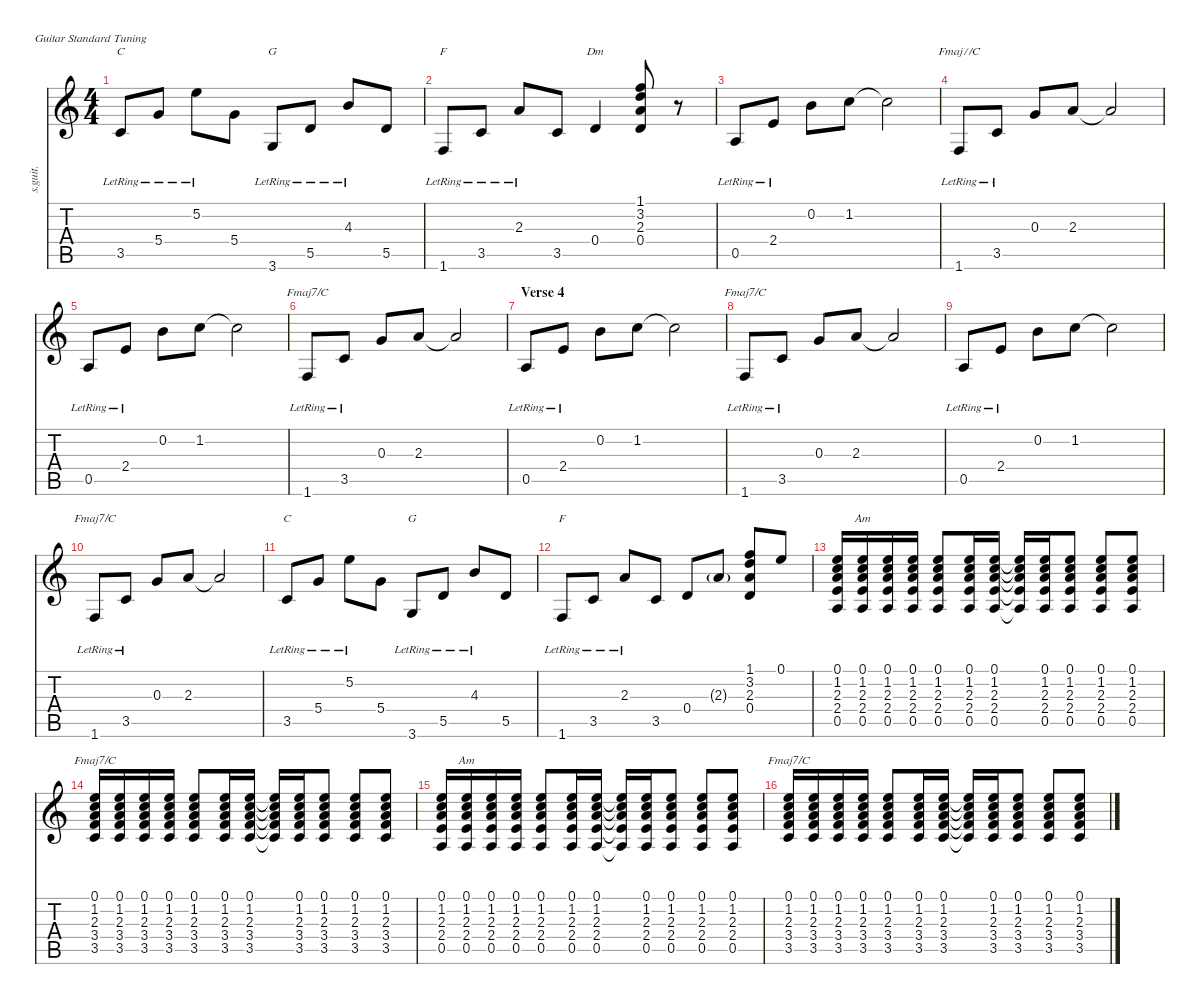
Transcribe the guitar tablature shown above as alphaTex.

\defaultSystemsLayout 4
\hideDynamics
\bracketExtendMode nobrackets
\track ("Main Guitar + Solo" "s.guit.") {instrument electricguitarclean}
\staff {score tabs}
\tuning (E4 B3 G3 D3 A2 E2)
\chord ("Fmaj7/C" 3 1 2 2 0 x) {showdiagram false}
\chord ("C" 3 1 2 2 0 x) {showdiagram false}
\chord ("G" 3 1 2 2 0 x) {showdiagram false}
\chord ("F" 3 1 2 2 0 x) {showdiagram false}
\chord ("Dm" 3 1 2 2 0 x) {showdiagram false}
\chord ("Am" 3 1 2 2 0 x) {showdiagram false}
\ts (4 4)
\tempo (96 hide)
\clef g2
\ks c
3.5{lr}.8{ch "C" lyrics (0 "") lyrics (1 "") lyrics (2 "") lyrics (3 "") lyrics (4 "") dy f} 5.4{lr}.8{lyrics (0 "") lyrics (1 "") lyrics (2 "") lyrics (3 "") lyrics (4 "")} 5.2{lr}.8{lyrics (0 "") lyrics (1 "") lyrics (2 "") lyrics (3 "") lyrics (4 "")} 5.4.8{lyrics (0 "") lyrics (1 "") lyrics (2 "") lyrics (3 "") lyrics (4 "")} 3.6{lr}.8{ch "G" lyrics (0 "") lyrics (1 "") lyrics (2 "") lyrics (3 "") lyrics (4 "")} 5.5{lr}.8{lyrics (0 "") lyrics (1 "") lyrics (2 "") lyrics (3 "") lyrics (4 "")} 4.3{lr}.8{lyrics (0 "") lyrics (1 "") lyrics (2 "") lyrics (3 "") lyrics (4 "")} 5.5.8{lyrics (0 "") lyrics (1 "") lyrics (2 "") lyrics (3 "") lyrics (4 "")} |
1.6{lr}.8{ch "F" lyrics (0 "") lyrics (1 "") lyrics (2 "") lyrics (3 "") lyrics (4 "")} 3.5{lr}.8{lyrics (0 "") lyrics (1 "") lyrics (2 "") lyrics (3 "") lyrics (4 "")} 2.3{lr}.8{lyrics (0 "") lyrics (1 "") lyrics (2 "") lyrics (3 "") lyrics (4 "")} 3.5.8{lyrics (0 "") lyrics (1 "") lyrics (2 "") lyrics (3 "") lyrics (4 "")} 0.4.4{ch "Dm" lyrics (0 "") lyrics (1 "") lyrics (2 "") lyrics (3 "") lyrics (4 "")} (1.1 3.2 2.3 0.4).8{lyrics (0 "") lyrics (1 "") lyrics (2 "") lyrics (3 "") lyrics (4 "")} r.8 |
0.5{lr}.8{lyrics (0 "") lyrics (1 "") lyrics (2 "") lyrics (3 "") lyrics (4 "")} 2.4{lr}.8{lyrics (0 "") lyrics (1 "") lyrics (2 "") lyrics (3 "") lyrics (4 "")} 0.2.8{lyrics (0 "") lyrics (1 "") lyrics (2 "") lyrics (3 "") lyrics (4 "")} 1.2.8{lyrics (0 "") lyrics (1 "") lyrics (2 "") lyrics (3 "") lyrics (4 "")} 1.2{t}.2{lyrics (0 "") lyrics (1 "") lyrics (2 "") lyrics (3 "") lyrics (4 "")} |
1.6{lr}.8{ch "Fmaj7/C" lyrics (0 "") lyrics (1 "") lyrics (2 "") lyrics (3 "") lyrics (4 "")} 3.5{lr}.8{lyrics (0 "") lyrics (1 "") lyrics (2 "") lyrics (3 "") lyrics (4 "")} 0.3.8{lyrics (0 "") lyrics (1 "") lyrics (2 "") lyrics (3 "") lyrics (4 "")} 2.3.8{lyrics (0 "") lyrics (1 "") lyrics (2 "") lyrics (3 "") lyrics (4 "")} 2.3{t}.2{lyrics (0 "") lyrics (1 "") lyrics (2 "") lyrics (3 "") lyrics (4 "")} |
0.5{lr}.8{lyrics (0 "") lyrics (1 "") lyrics (2 "") lyrics (3 "") lyrics (4 "")} 2.4{lr}.8{lyrics (0 "") lyrics (1 "") lyrics (2 "") lyrics (3 "") lyrics (4 "")} 0.2.8{lyrics (0 "") lyrics (1 "") lyrics (2 "") lyrics (3 "") lyrics (4 "")} 1.2.8{lyrics (0 "") lyrics (1 "") lyrics (2 "") lyrics (3 "") lyrics (4 "")} 1.2{t}.2{lyrics (0 "") lyrics (1 "") lyrics (2 "") lyrics (3 "") lyrics (4 "")} |
1.6{lr}.8{ch "Fmaj7/C" lyrics (0 "") lyrics (1 "") lyrics (2 "") lyrics (3 "") lyrics (4 "")} 3.5{lr}.8{lyrics (0 "") lyrics (1 "") lyrics (2 "") lyrics (3 "") lyrics (4 "")} 0.3.8{lyrics (0 "") lyrics (1 "") lyrics (2 "") lyrics (3 "") lyrics (4 "")} 2.3.8{lyrics (0 "") lyrics (1 "") lyrics (2 "") lyrics (3 "") lyrics (4 "")} 2.3{t}.2{lyrics (0 "") lyrics (1 "") lyrics (2 "") lyrics (3 "") lyrics (4 "")} |
\section ("" "Verse 4")
0.5{lr}.8{lyrics (0 "") lyrics (1 "") lyrics (2 "") lyrics (3 "") lyrics (4 "")} 2.4{lr}.8{lyrics (0 "") lyrics (1 "") lyrics (2 "") lyrics (3 "") lyrics (4 "")} 0.2.8{lyrics (0 "") lyrics (1 "") lyrics (2 "") lyrics (3 "") lyrics (4 "")} 1.2.8{lyrics (0 "") lyrics (1 "") lyrics (2 "") lyrics (3 "") lyrics (4 "")} 1.2{t}.2{lyrics (0 "") lyrics (1 "") lyrics (2 "") lyrics (3 "") lyrics (4 "")} |
1.6{lr}.8{ch "Fmaj7/C" lyrics (0 "") lyrics (1 "") lyrics (2 "") lyrics (3 "") lyrics (4 "")} 3.5{lr}.8{lyrics (0 "") lyrics (1 "") lyrics (2 "") lyrics (3 "") lyrics (4 "")} 0.3.8{lyrics (0 "") lyrics (1 "") lyrics (2 "") lyrics (3 "") lyrics (4 "")} 2.3.8{lyrics (0 "") lyrics (1 "") lyrics (2 "") lyrics (3 "") lyrics (4 "")} 2.3{t}.2{lyrics (0 "") lyrics (1 "") lyrics (2 "") lyrics (3 "") lyrics (4 "")} |
0.5{lr}.8{lyrics (0 "") lyrics (1 "") lyrics (2 "") lyrics (3 "") lyrics (4 "")} 2.4{lr}.8{lyrics (0 "") lyrics (1 "") lyrics (2 "") lyrics (3 "") lyrics (4 "")} 0.2.8{lyrics (0 "") lyrics (1 "") lyrics (2 "") lyrics (3 "") lyrics (4 "")} 1.2.8{lyrics (0 "") lyrics (1 "") lyrics (2 "") lyrics (3 "") lyrics (4 "")} 1.2{t}.2{lyrics (0 "") lyrics (1 "") lyrics (2 "") lyrics (3 "") lyrics (4 "")} |
1.6{lr}.8{ch "Fmaj7/C" lyrics (0 "") lyrics (1 "") lyrics (2 "") lyrics (3 "") lyrics (4 "")} 3.5{lr}.8{lyrics (0 "") lyrics (1 "") lyrics (2 "") lyrics (3 "") lyrics (4 "")} 0.3.8{lyrics (0 "") lyrics (1 "") lyrics (2 "") lyrics (3 "") lyrics (4 "")} 2.3.8{lyrics (0 "") lyrics (1 "") lyrics (2 "") lyrics (3 "") lyrics (4 "")} 2.3{t}.2{lyrics (0 "") lyrics (1 "") lyrics (2 "") lyrics (3 "") lyrics (4 "")} |
3.5{lr}.8{ch "C" lyrics (0 "") lyrics (1 "") lyrics (2 "") lyrics (3 "") lyrics (4 "")} 5.4{lr}.8{lyrics (0 "") lyrics (1 "") lyrics (2 "") lyrics (3 "") lyrics (4 "")} 5.2{lr}.8{lyrics (0 "") lyrics (1 "") lyrics (2 "") lyrics (3 "") lyrics (4 "")} 5.4.8{lyrics (0 "") lyrics (1 "") lyrics (2 "") lyrics (3 "") lyrics (4 "")} 3.6{lr}.8{ch "G" lyrics (0 "") lyrics (1 "") lyrics (2 "") lyrics (3 "") lyrics (4 "")} 5.5{lr}.8{lyrics (0 "") lyrics (1 "") lyrics (2 "") lyrics (3 "") lyrics (4 "")} 4.3{lr}.8{lyrics (0 "") lyrics (1 "") lyrics (2 "") lyrics (3 "") lyrics (4 "")} 5.5.8{lyrics (0 "") lyrics (1 "") lyrics (2 "") lyrics (3 "") lyrics (4 "")} |
1.6{lr}.8{ch "F" lyrics (0 "") lyrics (1 "") lyrics (2 "") lyrics (3 "") lyrics (4 "")} 3.5{lr}.8{lyrics (0 "") lyrics (1 "") lyrics (2 "") lyrics (3 "") lyrics (4 "")} 2.3{lr}.8{lyrics (0 "") lyrics (1 "") lyrics (2 "") lyrics (3 "") lyrics (4 "")} 3.5.8{lyrics (0 "") lyrics (1 "") lyrics (2 "") lyrics (3 "") lyrics (4 "")} 0.4.8{lyrics (0 "") lyrics (1 "") lyrics (2 "") lyrics (3 "") lyrics (4 "")} 2.3{g}.8{lyrics (0 "") lyrics (1 "") lyrics (2 "") lyrics (3 "") lyrics (4 "")} (1.1 3.2 2.3 0.4).8{lyrics (0 "") lyrics (1 "") lyrics (2 "") lyrics (3 "") lyrics (4 "")} 0.1.8{lyrics (0 "") lyrics (1 "") lyrics (2 "") lyrics (3 "") lyrics (4 "")} |
(0.1 1.2 2.3 2.4 0.5).16{lyrics (0 "") lyrics (1 "") lyrics (2 "") lyrics (3 "") lyrics (4 "")} (0.1 1.2 2.3 2.4 0.5).16{ch "Am" lyrics (0 "") lyrics (1 "") lyrics (2 "") lyrics (3 "") lyrics (4 "")} (0.1 1.2 2.3 2.4 0.5).16{lyrics (0 "") lyrics (1 "") lyrics (2 "") lyrics (3 "") lyrics (4 "")} (0.1 1.2 2.3 2.4 0.5).16{lyrics (0 "") lyrics (1 "") lyrics (2 "") lyrics (3 "") lyrics (4 "")} (0.1 1.2 2.3 2.4 0.5).8{lyrics (0 "") lyrics (1 "") lyrics (2 "") lyrics (3 "") lyrics (4 "")} (0.1 1.2 2.3 2.4 0.5).16{lyrics (0 "") lyrics (1 "") lyrics (2 "") lyrics (3 "") lyrics (4 "")} (0.1 1.2 2.3 2.4 0.5).16{lyrics (0 "") lyrics (1 "") lyrics (2 "") lyrics (3 "") lyrics (4 "")} (0.1{t} 1.2{t} 2.3{t} 2.4{t} 0.5{t}).16{lyrics (0 "") lyrics (1 "") lyrics (2 "") lyrics (3 "") lyrics (4 "")} (0.1 1.2 2.3 2.4 0.5).16{lyrics (0 "") lyrics (1 "") lyrics (2 "") lyrics (3 "") lyrics (4 "")} (0.1 1.2 2.3 2.4 0.5).8{lyrics (0 "") lyrics (1 "") lyrics (2 "") lyrics (3 "") lyrics (4 "")} (0.1 1.2 2.3 2.4 0.5).8{lyrics (0 "") lyrics (1 "") lyrics (2 "") lyrics (3 "") lyrics (4 "")} (0.1 1.2 2.3 2.4 0.5).8{lyrics (0 "") lyrics (1 "") lyrics (2 "") lyrics (3 "") lyrics (4 "")} |
(0.1 1.2 2.3 3.4 3.5).16{ch "Fmaj7/C" lyrics (0 "") lyrics (1 "") lyrics (2 "") lyrics (3 "") lyrics (4 "")} (0.1 1.2 2.3 3.4 3.5).16{lyrics (0 "") lyrics (1 "") lyrics (2 "") lyrics (3 "") lyrics (4 "")} (0.1 1.2 2.3 3.4 3.5).16{lyrics (0 "") lyrics (1 "") lyrics (2 "") lyrics (3 "") lyrics (4 "")} (0.1 1.2 2.3 3.4 3.5).16{lyrics (0 "") lyrics (1 "") lyrics (2 "") lyrics (3 "") lyrics (4 "")} (0.1 1.2 2.3 3.4 3.5).8{lyrics (0 "") lyrics (1 "") lyrics (2 "") lyrics (3 "") lyrics (4 "")} (0.1 1.2 2.3 3.4 3.5).16{lyrics (0 "") lyrics (1 "") lyrics (2 "") lyrics (3 "") lyrics (4 "")} (0.1 1.2 2.3 3.4 3.5).16{lyrics (0 "") lyrics (1 "") lyrics (2 "") lyrics (3 "") lyrics (4 "")} (0.1{t} 1.2{t} 2.3{t} 3.4{t} 3.5{t}).16{lyrics (0 "") lyrics (1 "") lyrics (2 "") lyrics (3 "") lyrics (4 "")} (0.1 1.2 2.3 3.4 3.5).16{lyrics (0 "") lyrics (1 "") lyrics (2 "") lyrics (3 "") lyrics (4 "")} (0.1 1.2 2.3 3.4 3.5).8{lyrics (0 "") lyrics (1 "") lyrics (2 "") lyrics (3 "") lyrics (4 "")} (0.1 1.2 2.3 3.4 3.5).8{lyrics (0 "") lyrics (1 "") lyrics (2 "") lyrics (3 "") lyrics (4 "")} (0.1 1.2 2.3 3.4 3.5).8{lyrics (0 "") lyrics (1 "") lyrics (2 "") lyrics (3 "") lyrics (4 "")} |
(0.1 1.2 2.3 2.4 0.5).16{lyrics (0 "") lyrics (1 "") lyrics (2 "") lyrics (3 "") lyrics (4 "")} (0.1 1.2 2.3 2.4 0.5).16{ch "Am" lyrics (0 "") lyrics (1 "") lyrics (2 "") lyrics (3 "") lyrics (4 "")} (0.1 1.2 2.3 2.4 0.5).16{lyrics (0 "") lyrics (1 "") lyrics (2 "") lyrics (3 "") lyrics (4 "")} (0.1 1.2 2.3 2.4 0.5).16{lyrics (0 "") lyrics (1 "") lyrics (2 "") lyrics (3 "") lyrics (4 "")} (0.1 1.2 2.3 2.4 0.5).8{lyrics (0 "") lyrics (1 "") lyrics (2 "") lyrics (3 "") lyrics (4 "")} (0.1 1.2 2.3 2.4 0.5).16{lyrics (0 "") lyrics (1 "") lyrics (2 "") lyrics (3 "") lyrics (4 "")} (0.1 1.2 2.3 2.4 0.5).16{lyrics (0 "") lyrics (1 "") lyrics (2 "") lyrics (3 "") lyrics (4 "")} (0.1{t} 1.2{t} 2.3{t} 2.4{t} 0.5{t}).16{lyrics (0 "") lyrics (1 "") lyrics (2 "") lyrics (3 "") lyrics (4 "")} (0.1 1.2 2.3 2.4 0.5).16{lyrics (0 "") lyrics (1 "") lyrics (2 "") lyrics (3 "") lyrics (4 "")} (0.1 1.2 2.3 2.4 0.5).8{lyrics (0 "") lyrics (1 "") lyrics (2 "") lyrics (3 "") lyrics (4 "")} (0.1 1.2 2.3 2.4 0.5).8{lyrics (0 "") lyrics (1 "") lyrics (2 "") lyrics (3 "") lyrics (4 "")} (0.1 1.2 2.3 2.4 0.5).8{lyrics (0 "") lyrics (1 "") lyrics (2 "") lyrics (3 "") lyrics (4 "")} |
(0.1 1.2 2.3 3.4 3.5).16{ch "Fmaj7/C" lyrics (0 "") lyrics (1 "") lyrics (2 "") lyrics (3 "") lyrics (4 "")} (0.1 1.2 2.3 3.4 3.5).16{lyrics (0 "") lyrics (1 "") lyrics (2 "") lyrics (3 "") lyrics (4 "")} (0.1 1.2 2.3 3.4 3.5).16{lyrics (0 "") lyrics (1 "") lyrics (2 "") lyrics (3 "") lyrics (4 "")} (0.1 1.2 2.3 3.4 3.5).16{lyrics (0 "") lyrics (1 "") lyrics (2 "") lyrics (3 "") lyrics (4 "")} (0.1 1.2 2.3 3.4 3.5).8{lyrics (0 "") lyrics (1 "") lyrics (2 "") lyrics (3 "") lyrics (4 "")} (0.1 1.2 2.3 3.4 3.5).16{lyrics (0 "") lyrics (1 "") lyrics (2 "") lyrics (3 "") lyrics (4 "")} (0.1 1.2 2.3 3.4 3.5).16{lyrics (0 "") lyrics (1 "") lyrics (2 "") lyrics (3 "") lyrics (4 "")} (0.1{t} 1.2{t} 2.3{t} 3.4{t} 3.5{t}).16{lyrics (0 "") lyrics (1 "") lyrics (2 "") lyrics (3 "") lyrics (4 "")} (0.1 1.2 2.3 3.4 3.5).16{lyrics (0 "") lyrics (1 "") lyrics (2 "") lyrics (3 "") lyrics (4 "")} (0.1 1.2 2.3 3.4 3.5).8{lyrics (0 "") lyrics (1 "") lyrics (2 "") lyrics (3 "") lyrics (4 "")} (0.1 1.2 2.3 3.4 3.5).8{lyrics (0 "") lyrics (1 "") lyrics (2 "") lyrics (3 "") lyrics (4 "")} (0.1 1.2 2.3 3.4 3.5).8{lyrics (0 "") lyrics (1 "") lyrics (2 "") lyrics (3 "") lyrics (4 "")}
